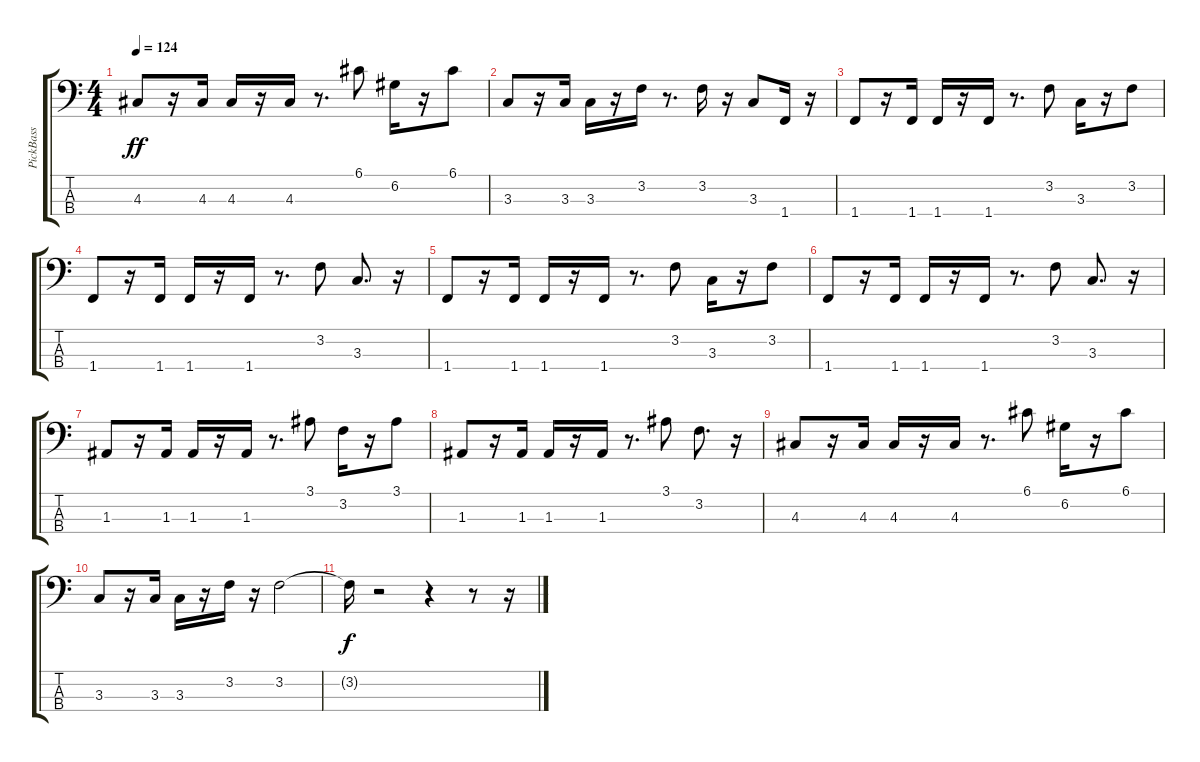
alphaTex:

\track ("PickBass" "PickBass") {instrument electricbasspick}
\staff {score tabs}
\tuning (G2 D2 A1 E1) {hide}
\ts (4 4)
\tempo 124
\clef f4
\ks c
4.3.8{dy ff} r.16 4.3.16 4.3.16 r.16 4.3.16 r.8{d} 6.1.8 6.2.16 r.16 6.1.8 |
3.3.8 r.16 3.3.16 3.3.16 r.16 3.2.16 r.8{d} 3.2.16 r.16 3.3.8 1.4.16 r.16 |
1.4.8 r.16 1.4.16 1.4.16 r.16 1.4.16 r.8{d} 3.2.8 3.3.16 r.16 3.2.8 |
1.4.8 r.16 1.4.16 1.4.16 r.16 1.4.16 r.8{d} 3.2.8 3.3.8{d} r.16 |
1.4.8 r.16 1.4.16 1.4.16 r.16 1.4.16 r.8{d} 3.2.8 3.3.16 r.16 3.2.8 |
1.4.8 r.16 1.4.16 1.4.16 r.16 1.4.16 r.8{d} 3.2.8 3.3.8{d} r.16 |
1.3.8 r.16 1.3.16 1.3.16 r.16 1.3.16 r.8{d} 3.1.8 3.2.16 r.16 3.1.8 |
1.3.8 r.16 1.3.16 1.3.16 r.16 1.3.16 r.8{d} 3.1.8 3.2.8{d} r.16 |
4.3.8 r.16 4.3.16 4.3.16 r.16 4.3.16 r.8{d} 6.1.8 6.2.16 r.16 6.1.8 |
3.3.8 r.16 3.3.16 3.3.16 r.16 3.2.16 r.16 3.2.2 |
3.2{t}.16{dy f} r.2 r.4 r.8 r.16
